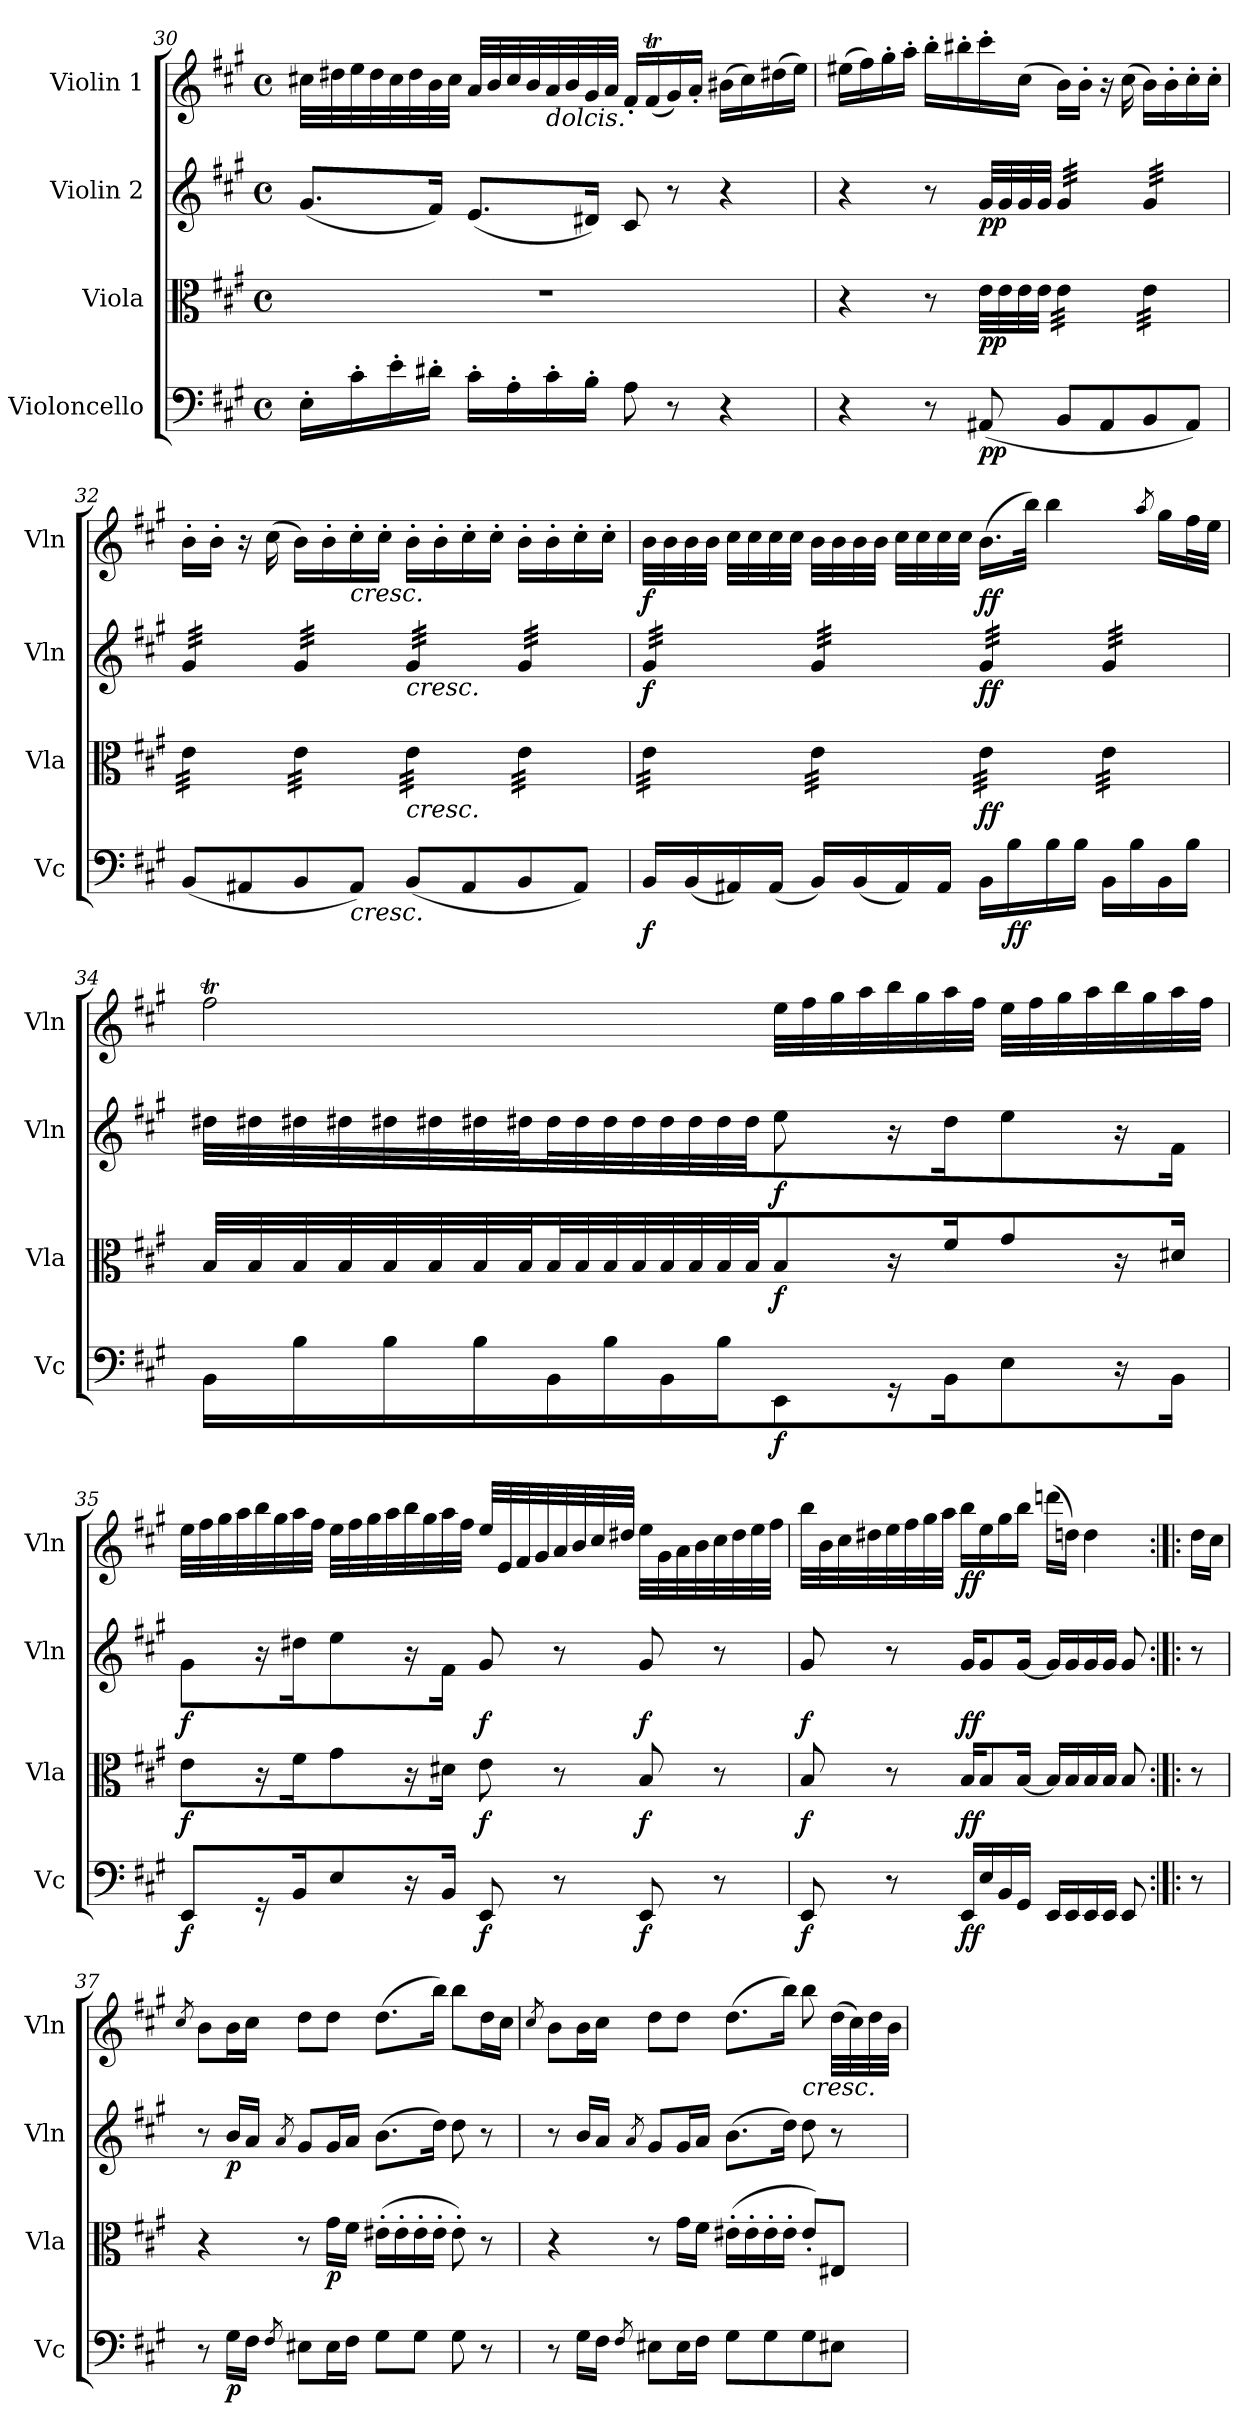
**kern	**dynam	**kern	**dynam	**kern	**dynam	**kern	**dynam
*part4	*part4	*part3	*part3	*part2	*part2	*part1	*part1
*staff4	*staff4	*staff3	*staff3	*staff2	*staff2	*staff1	*staff1
*I"Violoncello	*	*I"Viola	*	*I"Violin 2	*	*I"Violin 1	*
*I'Vc	*	*I'Vla	*	*I'Vln	*	*I'Vln	*
!!LO:LB:g=z
*clefF4	*	*clefC3	*	*clefG2	*	*clefG2	*
*k[f#c#g#]	*	*k[f#c#g#]	*	*k[f#c#g#]	*	*k[f#c#g#]	*
*M4/4	*	*M4/4	*	*M4/4	*	*M4/4	*
*met(c)	*	*met(c)	*	*met(c)	*	*met(c)	*
=30	=30	=30	=30	=30	=30	=30	=30
16E'\LL	.	1r	.	(8.g#/L	.	32cc#X\LLL	.
.	.	.	.	.	.	32dd#X\	.
16c#'\	.	.	.	.	.	32ee\	.
.	.	.	.	.	.	32dd#\	.
16e'\	.	.	.	.	.	32cc#\	.
.	.	.	.	.	.	32dd#\	.
16d#X'\JJ	.	.	.	16f#/Jk)	.	32b\	.
.	.	.	.	.	.	32cc#\JJJ	.
16c#'\LL	.	.	.	(8.e/L	.	32a/LLL	.
.	.	.	.	.	.	32b/	.
16A'\	.	.	.	.	.	32cc#/	.
.	.	.	.	.	.	32b/	.
!	!	!	!	!	!	!LO:TX:b:i:t=dolcis.	!
16c#'\	.	.	.	.	.	32a/	.
.	.	.	.	.	.	32b/	.
16B'\JJ	.	.	.	16d#X/Jk)	.	32g#/	.
.	.	.	.	.	.	32a/JJJ	.
8A\	.	.	.	8c#/	.	16f#'/LL	.
.	.	.	.	.	.	(16f#T/	.
8r	.	.	.	8r	.	16g#/)	.
.	.	.	.	.	.	16a'/JJ	.
4r	.	.	.	4r	.	(16b#X\LL	.
.	.	.	.	.	.	16cc#\)	.
.	.	.	.	.	.	(16dd#X\	.
.	.	.	.	.	.	16ee\JJ)	.
!!LO:LB:g=z
=31	=31	=31	=31	=31	=31	=31	=31
4r	.	4r	.	4r	.	(16ee#X\LL	.
.	.	.	.	.	.	16ff#\)	.
.	.	.	.	.	.	16gg#'\	.
.	.	.	.	.	.	16aa'\JJ	.
8r	.	8r	.	8r	.	16bb'\LL	.
.	.	.	.	.	.	16bb#X'\	.
!	!LO:DY:b	!	!LO:DY:b	!	!LO:DY:b	!	!
(8AA#X/	pp	32e\LLL	pp	32g#/LLL	pp	16ccc#'\	.
.	.	32e\	.	32g#/	.	.	.
.	.	32e\	.	32g#/	.	(16cc#\JJ	.
.	.	32e\JJJ	.	32g#/JJJ	.	.	.
*	*	*tremolo	*	*	*	*	*
*	*	*	*	*tremolo	*	*	*
8BB/L	.	32e\LLL	.	32g#/LLL	.	16b\LL)	.
.	.	32e\	.	32g#/	.	.	.
.	.	32e\	.	32g#/	.	16b'\JJ	.
.	.	32e\	.	32g#/	.	.	.
8AA#/	.	32e\	.	32g#/	.	16r	.
.	.	32e\	.	32g#/	.	.	.
.	.	32e\	.	32g#/	.	(16cc#\	.
.	.	32e\JJJ	.	32g#/JJJ	.	.	.
8BB/	.	32e\LLL	.	32g#/LLL	.	16b\LL)	.
.	.	32e\	.	32g#/	.	.	.
.	.	32e\	.	32g#/	.	16b'\	.
.	.	32e\	.	32g#/	.	.	.
8AA#/J)	.	32e\	.	32g#/	.	16cc#'\	.
.	.	32e\	.	32g#/	.	.	.
.	.	32e\	.	32g#/	.	16cc#'\JJ	.
.	.	32e\JJJ	.	32g#/JJJ	.	.	.
=32	=32	=32	=32	=32	=32	=32	=32
(8BB/L	.	32e\LLL	.	32g#/LLL	.	16b'\LL	.
.	.	32e\	.	32g#/	.	.	.
.	.	32e\	.	32g#/	.	16b'\JJ	.
.	.	32e\	.	32g#/	.	.	.
8AA#X/	.	32e\	.	32g#/	.	16r	.
.	.	32e\	.	32g#/	.	.	.
.	.	32e\	.	32g#/	.	(16cc#\	.
.	.	32e\JJJ	.	32g#/JJJ	.	.	.
8BB/	.	32e\LLL	.	32g#/LLL	.	16b\LL)	.
.	.	32e\	.	32g#/	.	.	.
.	.	32e\	.	32g#/	.	16b'\	.
.	.	32e\	.	32g#/	.	.	.
!	!	!	!	!	!	!LO:TX:b:i:t=cresc.	!
!LO:TX:b:i:t=cresc.	!	!	!	!	!	!	!
8AA#/J)	.	32e\	.	32g#/	.	16cc#'\	.
.	.	32e\	.	32g#/	.	.	.
.	.	32e\	.	32g#/	.	16cc#'\JJ	.
.	.	32e\JJJ	.	32g#/JJJ	.	.	.
!	!	!	!	!LO:TX:b:i:t=cresc.	!	!	!
!	!	!LO:TX:b:i:t=cresc.	!	!	!	!	!
(8BB/L	.	32e\LLL	.	32g#/LLL	.	16b'\LL	.
.	.	32e\	.	32g#/	.	.	.
.	.	32e\	.	32g#/	.	16b'\	.
.	.	32e\	.	32g#/	.	.	.
8AA#/	.	32e\	.	32g#/	.	16cc#'\	.
.	.	32e\	.	32g#/	.	.	.
.	.	32e\	.	32g#/	.	16cc#'\JJ	.
.	.	32e\JJJ	.	32g#/JJJ	.	.	.
8BB/	.	32e\LLL	.	32g#/LLL	.	16b'\LL	.
.	.	32e\	.	32g#/	.	.	.
.	.	32e\	.	32g#/	.	16b'\	.
.	.	32e\	.	32g#/	.	.	.
8AA#/J)	.	32e\	.	32g#/	.	16cc#'\	.
.	.	32e\	.	32g#/	.	.	.
.	.	32e\	.	32g#/	.	16cc#'\JJ	.
.	.	32e\JJJ	.	32g#/JJJ	.	.	.
!!LO:PB:g=z
=33	=33	=33	=33	=33	=33	=33	=33
!	!LO:DY:b	!	!	!	!LO:DY:b	!	!LO:DY:b
16BB/LL	f	32e\LLL	.	32g#/LLL	f	32b\LLL	f
.	.	32e\	.	32g#/	.	32b\	.
(16BB/	.	32e\	.	32g#/	.	32b\	.
.	.	32e\	.	32g#/	.	32b\JJJ	.
16AA#X/)	.	32e\	.	32g#/	.	32cc#\LLL	.
.	.	32e\	.	32g#/	.	32cc#\	.
(16AA#/JJ	.	32e\	.	32g#/	.	32cc#\	.
.	.	32e\JJJ	.	32g#/JJJ	.	32cc#\JJJ	.
16BB/LL)	.	32e\LLL	.	32g#/LLL	.	32b\LLL	.
.	.	32e\	.	32g#/	.	32b\	.
(16BB/	.	32e\	.	32g#/	.	32b\	.
.	.	32e\	.	32g#/	.	32b\JJJ	.
16AA#/)	.	32e\	.	32g#/	.	32cc#\LLL	.
.	.	32e\	.	32g#/	.	32cc#\	.
16AA#/JJ	.	32e\	.	32g#/	.	32cc#\	.
.	.	32e\JJJ	.	32g#/JJJ	.	32cc#\JJJ	.
!	!	!	!LO:DY:b	!	!LO:DY:b	!	!LO:DY:b
16BB\LL	.	32e\LLL	ff	32g#/LLL	ff	(16.b\LL	ff
.	.	32e\	.	32g#/	.	.	.
!	!LO:DY:b	!	!	!	!	!	!
16B\	ff	32e\	.	32g#/	.	.	.
.	.	32e\	.	32g#/	.	32bb\JJk)	.
16B\	.	32e\	.	32g#/	.	4bb\	.
.	.	32e\	.	32g#/	.	.	.
16B\JJ	.	32e\	.	32g#/	.	.	.
.	.	32e\JJJ	.	32g#/JJJ	.	.	.
16BB\LL	.	32e\LLL	.	32g#/LLL	.	.	.
.	.	32e\	.	32g#/	.	.	.
16B\	.	32e\	.	32g#/	.	.	.
.	.	32e\	.	32g#/	.	.	.
.	.	.	.	.	.	8qaa/	.
16BB\	.	32e\	.	32g#/	.	16gg#\LL	.
.	.	32e\	.	32g#/	.	.	.
16B\JJ	.	32e\	.	32g#/	.	32ff#\L	.
.	.	32e\JJJ	.	32g#/JJJ	.	32ee\JJJ	.
!!LO:LB:g=z
=34	=34	=34	=34	=34	=34	=34	=34
*	*	*	*	*^	*	*	*
16BB\LL	.	32B/LLL	.	32dd#X\LLL	2ryy	.	2ff#T\	.
.	.	32B/	.	32dd#X\	.	.	.	.
16B\	.	32B/	.	32dd#X\	.	.	.	.
.	.	32B/	.	32dd#X\	.	.	.	.
16B\	.	32B/	.	32dd#X\	.	.	.	.
.	.	32B/	.	32dd#X\	.	.	.	.
16B\JJ	.	32B/	.	32dd#X\	.	.	.	.
.	.	32B/JJJ	.	32dd#X\JJJ	.	.	.	.
16BB\LL	.	32B/LLL	.	32dd#\LLL	.	.	.	.
.	.	32B/	.	32dd#\	.	.	.	.
16B\	.	32B/	.	32dd#\	.	.	.	.
.	.	32B/	.	32dd#\	.	.	.	.
16BB\	.	32B/	.	32dd#\	.	.	.	.
.	.	32B/	.	32dd#\	.	.	.	.
16B\JJ	.	32B/	.	32dd#\	.	.	.	.
.	.	32B/JJJ	.	32dd#\JJJ	.	.	.	.
*	*	*	*	*Xtremolo	*	*	*	*
*	*	*Xtremolo	*	*	*	*	*	*
!	!LO:DY:b	!	!LO:DY:b	!	!	!LO:DY:b	!	!
8EE/L	f	8B\L	f	8ee/L	8ee\	f	32ee\LLL	.
.	.	.	.	.	.	.	32ff#\	.
.	.	.	.	.	.	.	32gg#\	.
.	.	.	.	.	.	.	32aa\	.
16r	.	16r	.	16r	8ryy	.	32bb\	.
.	.	.	.	.	.	.	32gg#\	.
16BB/JJ	.	16f#\JJ	.	16dd#/JJ	.	.	32aa\	.
.	.	.	.	.	.	.	32ff#\JJJ	.
8E/L	.	8g#\L	.	8ee\L	8ryy	.	32ee\LLL	.
.	.	.	.	.	.	.	32ff#\	.
.	.	.	.	.	.	.	32gg#\	.
.	.	.	.	.	.	.	32aa\	.
16r	.	16r	.	16r	8ryy	.	32bb\	.
.	.	.	.	.	.	.	32gg#\	.
16BB/JJ	.	16d#X\JJ	.	16f#\JJ	.	.	32aa\	.
.	.	.	.	.	.	.	32ff#\JJJ	.
*	*	*	*	*v	*v	*	*	*
!!LO:LB:g=z
=35	=35	=35	=35	=35	=35	=35	=35
!	!LO:DY:b	!	!LO:DY:b	!	!LO:DY:b	!	!
8EE/L	f	8e\L	f	8g#\L	f	32ee\LLL	.
.	.	.	.	.	.	32ff#\	.
.	.	.	.	.	.	32gg#\	.
.	.	.	.	.	.	32aa\	.
16r	.	16r	.	16r	.	32bb\	.
.	.	.	.	.	.	32gg#\	.
16BB/JJ	.	16f#\JJ	.	16dd#X\JJ	.	32aa\	.
.	.	.	.	.	.	32ff#\JJJ	.
8E/L	.	8g#\L	.	8ee\L	.	32ee\LLL	.
.	.	.	.	.	.	32ff#\	.
.	.	.	.	.	.	32gg#\	.
.	.	.	.	.	.	32aa\	.
16r	.	16r	.	16r	.	32bb\	.
.	.	.	.	.	.	32gg#\	.
16BB/JJ	.	16d#X\JJ	.	16f#\JJ	.	32aa\	.
.	.	.	.	.	.	32ff#\JJJ	.
!	!LO:DY:b	!	!LO:DY:b	!	!LO:DY:b	!	!
8EE/	f	8e\	f	8g#/	f	32ee/LLL	.
.	.	.	.	.	.	32e/	.
.	.	.	.	.	.	32f#/	.
.	.	.	.	.	.	32g#/	.
8r	.	8r	.	8r	.	32a/	.
.	.	.	.	.	.	32b/	.
.	.	.	.	.	.	32cc#/	.
.	.	.	.	.	.	32dd#X/JJJ	.
!	!LO:DY:b	!	!LO:DY:b	!	!LO:DY:b	!	!
8EE/	f	8B/	f	8g#/	f	32ee\LLL	.
.	.	.	.	.	.	32g#\	.
.	.	.	.	.	.	32a\	.
.	.	.	.	.	.	32b\	.
8r	.	8r	.	8r	.	32cc#\	.
.	.	.	.	.	.	32dd#\	.
.	.	.	.	.	.	32ee\	.
.	.	.	.	.	.	32ff#\JJJ	.
!!LO:LB:g=z
=36	=36	=36	=36	=36	=36	=36	=36
!	!LO:DY:b	!	!LO:DY:b	!	!LO:DY:b	!	!
8EE/	f	8B/	f	8g#/	f	32bb\LLL	.
.	.	.	.	.	.	32b\	.
.	.	.	.	.	.	32cc#\	.
.	.	.	.	.	.	32dd#X\	.
8r	.	8r	.	8r	.	32ee\	.
.	.	.	.	.	.	32ff#\	.
.	.	.	.	.	.	32gg#\	.
.	.	.	.	.	.	32aa\JJJ	.
!	!LO:DY:b	!	!LO:DY:b	!	!LO:DY:b	!	!LO:DY:b
16EE/LL	ff	16B/KL	ff	16g#/KL	ff	16bb\LL	ff
16E/	.	8B/	.	8g#/	.	16ee\	.
16BB/	.	.	.	.	.	16gg#\	.
16GG#/JJ	.	[16B/Jk	.	[16g#/Jk	.	16bb\JJ	.
16EE/LL	.	16B/LL]	.	16g#/LL]	.	(16dddn\LL	.
16EE/	.	16B/	.	16g#/	.	16ddn\JJ)	.
16EE/	.	16B/	.	16g#/	.	4dd\	.
16EE/JJ	.	16B/JJ	.	16g#/JJ	.	.	.
8EE/	.	8B/	.	8g#/	.	.	.
!!LO:LB:g=z
=36X1:|!|:	=36X1:|!|:	=36X1:|!|:	=36X1:|!|:	=36X1:|!|:	=36X1:|!|:	=36X1:|!|:	=36X1:|!|:
!	!	!	!	!	!	!	!LO:DY:b
!	!	!	!	!	!	!	!LO:DY:n=1:b
8r	.	8r	.	8r	.	16dd\LL	p other-dynamics
.	.	.	.	.	.	16cc#\JJ	.
=37	=37	=37	=37	=37	=37	=37	=37
.	.	.	.	.	.	8qcc#/	.
8r	.	4r	.	8r	.	8b\L	.
!	!LO:DY:b	!	!	!	!LO:DY:b	!	!
16G#\LL	p	.	.	16b/LL	p	16b\L	.
16F#\JJ	.	.	.	16a/JJ	.	16cc#\JJ	.
8qF#/	.	.	.	8qa/	.	.	.
8E#X\L	.	8r	.	8g#/L	.	8dd\L	.
!	!	!	!LO:DY:b	!	!	!	!
16E#\L	.	16g#\LL	p	16g#/L	.	8dd\J	.
16F#\JJ	.	16f#\JJ	.	16a/JJ	.	.	.
8G#\L	.	(16e#X'\LL	.	(8.b\L	.	(8.dd\L	.
.	.	16e#'\	.	.	.	.	.
8G#\J	.	16e#'\	.	.	.	.	.
.	.	16e#'\JJ	.	16dd\Jk)	.	16bb\Jk)	.
8G#\	.	8e#'\)	.	8dd\	.	8bb\L	.
8r	.	8r	.	8r	.	16dd\L	.
.	.	.	.	.	.	16cc#\JJ	.
=38	=38	=38	=38	=38	=38	=38	=38
.	.	.	.	.	.	8qcc#/	.
8r	.	4r	.	8r	.	8b\L	.
16G#\LL	.	.	.	16b/LL	.	16b\L	.
16F#\JJ	.	.	.	16a/JJ	.	16cc#\JJ	.
8qF#/	.	.	.	8qa/	.	.	.
8E#X\L	.	8r	.	8g#/L	.	8dd\L	.
16E#\L	.	16g#\LL	.	16g#/L	.	8dd\J	.
16F#\JJ	.	16f#\JJ	.	16a/JJ	.	.	.
8G#\L	.	(16e#X'\LL	.	(8.b\L	.	(8.dd\L	.
.	.	16e#'\	.	.	.	.	.
8G#\	.	16e#'\	.	.	.	.	.
.	.	16e#'\JJ	.	16dd\Jk)	.	16bb\Jk)	.
!	!	!	!	!	!	!LO:TX:b:i:t=cresc.	!
8G#\	.	8e#'/L)	.	8dd\	.	8bb\	.
!	!LO:DY:b	!	!	!	!	!	!
!	!LO:DY:n=1:b	!	!	!	!	!	!
8E#X\J	other-dynamics f	8E#X/J	.	8r	.	(32dd\LLL	.
.	.	.	.	.	.	32cc#\)	.
.	.	.	.	.	.	32dd\	.
.	.	.	.	.	.	32b\JJJ	.
=	=	=	=	=	=	=	=
*-	*-	*-	*-	*-	*-	*-	*-
